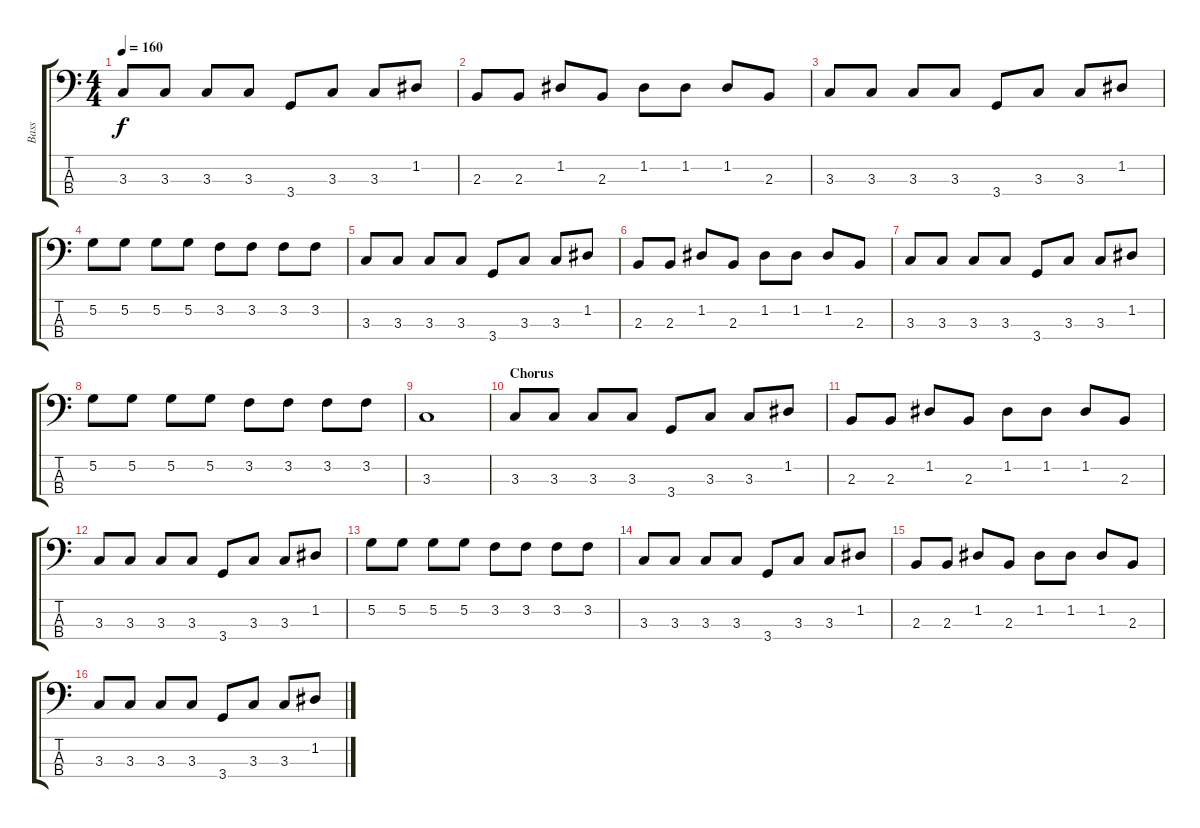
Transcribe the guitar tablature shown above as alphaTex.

\track ("Bass" "Bass") {instrument electricbassfinger}
\staff {score tabs}
\tuning (G2 D2 A1 E1) {hide}
\ts (4 4)
\tempo 160
\clef f4
\ks c
3.3.8{dy f} 3.3.8 3.3.8 3.3.8 3.4.8 3.3.8 3.3.8 1.2.8 |
2.3.8 2.3.8 1.2.8 2.3.8 1.2.8 1.2.8 1.2.8 2.3.8 |
3.3.8 3.3.8 3.3.8 3.3.8 3.4.8 3.3.8 3.3.8 1.2.8 |
5.2.8 5.2.8 5.2.8 5.2.8 3.2.8 3.2.8 3.2.8 3.2.8 |
3.3.8 3.3.8 3.3.8 3.3.8 3.4.8 3.3.8 3.3.8 1.2.8 |
2.3.8 2.3.8 1.2.8 2.3.8 1.2.8 1.2.8 1.2.8 2.3.8 |
3.3.8 3.3.8 3.3.8 3.3.8 3.4.8 3.3.8 3.3.8 1.2.8 |
5.2.8 5.2.8 5.2.8 5.2.8 3.2.8 3.2.8 3.2.8 3.2.8 |
3.3.1 |
\section ("" "Chorus")
3.3.8 3.3.8 3.3.8 3.3.8 3.4.8 3.3.8 3.3.8 1.2.8 |
2.3.8 2.3.8 1.2.8 2.3.8 1.2.8 1.2.8 1.2.8 2.3.8 |
3.3.8 3.3.8 3.3.8 3.3.8 3.4.8 3.3.8 3.3.8 1.2.8 |
5.2.8 5.2.8 5.2.8 5.2.8 3.2.8 3.2.8 3.2.8 3.2.8 |
3.3.8 3.3.8 3.3.8 3.3.8 3.4.8 3.3.8 3.3.8 1.2.8 |
2.3.8 2.3.8 1.2.8 2.3.8 1.2.8 1.2.8 1.2.8 2.3.8 |
3.3.8 3.3.8 3.3.8 3.3.8 3.4.8 3.3.8 3.3.8 1.2.8
